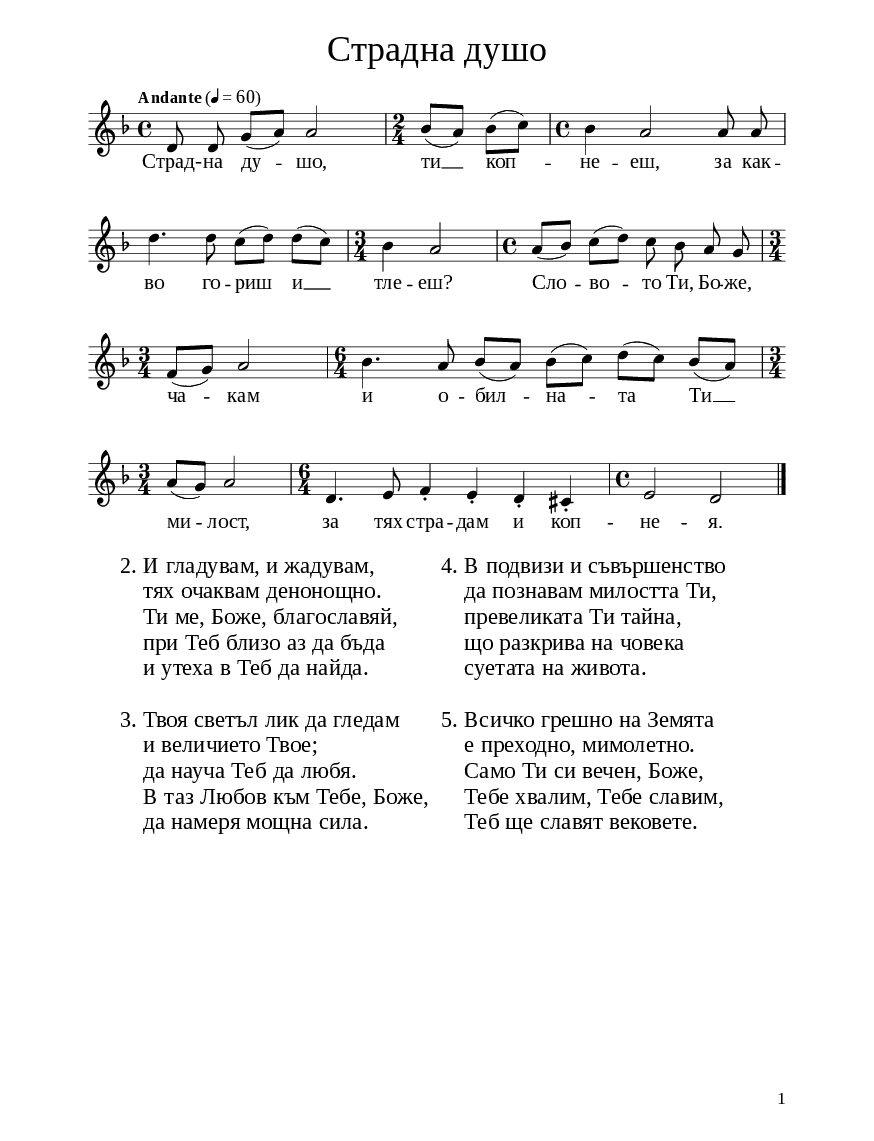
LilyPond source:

\version "2.24.3"

% include paper part and global functions
\include "include/globals.ily"

\bookpart {
  \label #'ref029
  \tocItem \markup "Страдна душо"
  \include "include/bookpart-paper.ily"
  \score {
    \include "include/score-layout.ily"

    \new Voice \absolute {
      \clef treble
      \key d \minor
      \time 4/4
      \tempoFunc "Andante" 4 "60"
      \autoBeamOff

      d'8 d' g'8 ([ a' ]) a'2 | \time 2/4 bes'8 ([ a' ])  bes' ([ c'' ])  |

      \time 4/4 bes'4 a'2 a'8 a' | \break
      d''4. d''8 c'' ([ d'' ]) d'' ([ c'' ]) \time 3/4  bes'4 a'2 |
      \time 4/4  a'8 ([ bes' ]) c'' ([ d'' ]) c'' bes' a' g' |\break
      \time 3/4  f'8 ([ g' ]) a'2 | \time 6/4  bes'4. a'8 bes' ([ a' ]) bes' ([ c'' ]) d'' ([ c'' ]) bes' ([ a' ]) \break |
      \time 3/4  |a'8 ([ g'8 ]) a'2 | \time 6/4  d'4. e'8 f'4\staccato e'4\staccato d'\staccato cis'\staccato | \time 4/4  e'2 d' | \bar "|." \break

    }

    \addlyrics {
      "Страд-" -- на
      ду -- шо, ти __ коп -- не -- еш, за как -- во го --
      риш и __ тле -- еш? Сло -- во -- то Ти, Бо -- же,
      ча -- кам и о -- бил -- на -- та Ти __ ми -- лост,
      за тях стра -- дам и коп -- не -- я.}

      \header {
        title = \titleFunc #'ref_desc_3 "Страдна душо" "Stradna dušo"
      }

      \midi{}

    } % score



    \markup \abs-fontsize #11 {
      \hspace #4
      \override #`(baseline-skip . ,bgCoupletBaselineSkip)
      \column {
        \line {   2. И гладувам, и жадувам,}

        \line {   "   " тях очаквам денонощно.}

        \line {   "   " Ти ме, Боже, благославяй,}

        \line {   "   " при Теб близо аз да бъда}

        \line {   "   " и утеха в Теб да найда.}
        \line { " " }

        \line {   3. Твоя светъл лик да гледам}

        \line {   "   " и величието Твое;}

        \line {   "   " да науча Теб да любя.}

        \line {   "   " В таз Любов към Тебе, Боже,}

        \line {   "   " да намеря мощна сила.}




      }
      \hspace #1
      \override #`(baseline-skip . ,bgCoupletBaselineSkip)
      \column {



        \line {   4. В подвизи и съвършенство}

        \line {   "   " да познавам милостта Ти,}

        \line {   "   " превеликата Ти тайна,}

        \line {   "   " що разкрива на човека}

        \line {   "   " суетата на живота.}

        \line { " " }

        \line {    5. Всичко грешно на Земята}

        \line {   "   " е преходно, мимолетно.}

        \line {   "   " Само Ти си вечен, Боже,}

        \line {   "   " Тебе хвалим, Тебе славим,}

        \line {   "   " Теб ще славят вековете.}

      }
    } % markup

  } % bookpart
